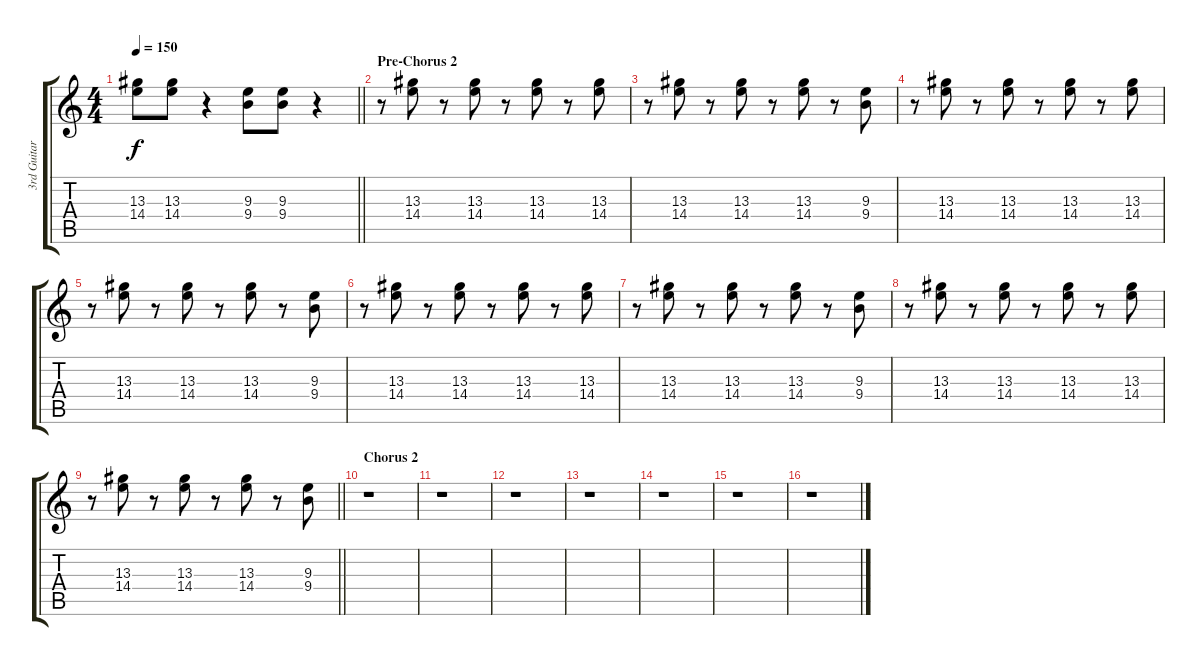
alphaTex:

\track ("3rd Guitar" "3rd Guitar") {instrument overdrivenguitar}
\staff {score tabs}
\tuning (E4 B3 G3 D3 A2 E2) {hide}
\ts (4 4)
\tempo 150
\clef g2
\barLineRight lightlight
\ks c
(13.3 14.4).8{dy f} (13.3 14.4).8 r.4 (9.3 9.4).8 (9.3 9.4).8 r.4 |
\section ("" "Pre-Chorus 2")
r.8 (13.3 14.4).8 r.8 (13.3 14.4).8 r.8 (13.3 14.4).8 r.8 (13.3 14.4).8 |
r.8 (13.3 14.4).8 r.8 (13.3 14.4).8 r.8 (13.3 14.4).8 r.8 (9.3 9.4).8 |
r.8 (13.3 14.4).8 r.8 (13.3 14.4).8 r.8 (13.3 14.4).8 r.8 (13.3 14.4).8 |
r.8 (13.3 14.4).8 r.8 (13.3 14.4).8 r.8 (13.3 14.4).8 r.8 (9.3 9.4).8 |
r.8 (13.3 14.4).8 r.8 (13.3 14.4).8 r.8 (13.3 14.4).8 r.8 (13.3 14.4).8 |
r.8 (13.3 14.4).8 r.8 (13.3 14.4).8 r.8 (13.3 14.4).8 r.8 (9.3 9.4).8 |
r.8 (13.3 14.4).8 r.8 (13.3 14.4).8 r.8 (13.3 14.4).8 r.8 (13.3 14.4).8 |
\barLineRight lightlight
r.8 (13.3 14.4).8 r.8 (13.3 14.4).8 r.8 (13.3 14.4).8 r.8 (9.3 9.4).8 |
\section ("" "Chorus 2")
r.1 |
r.1 |
r.1 |
r.1 |
r.1 |
r.1 |
r.1
